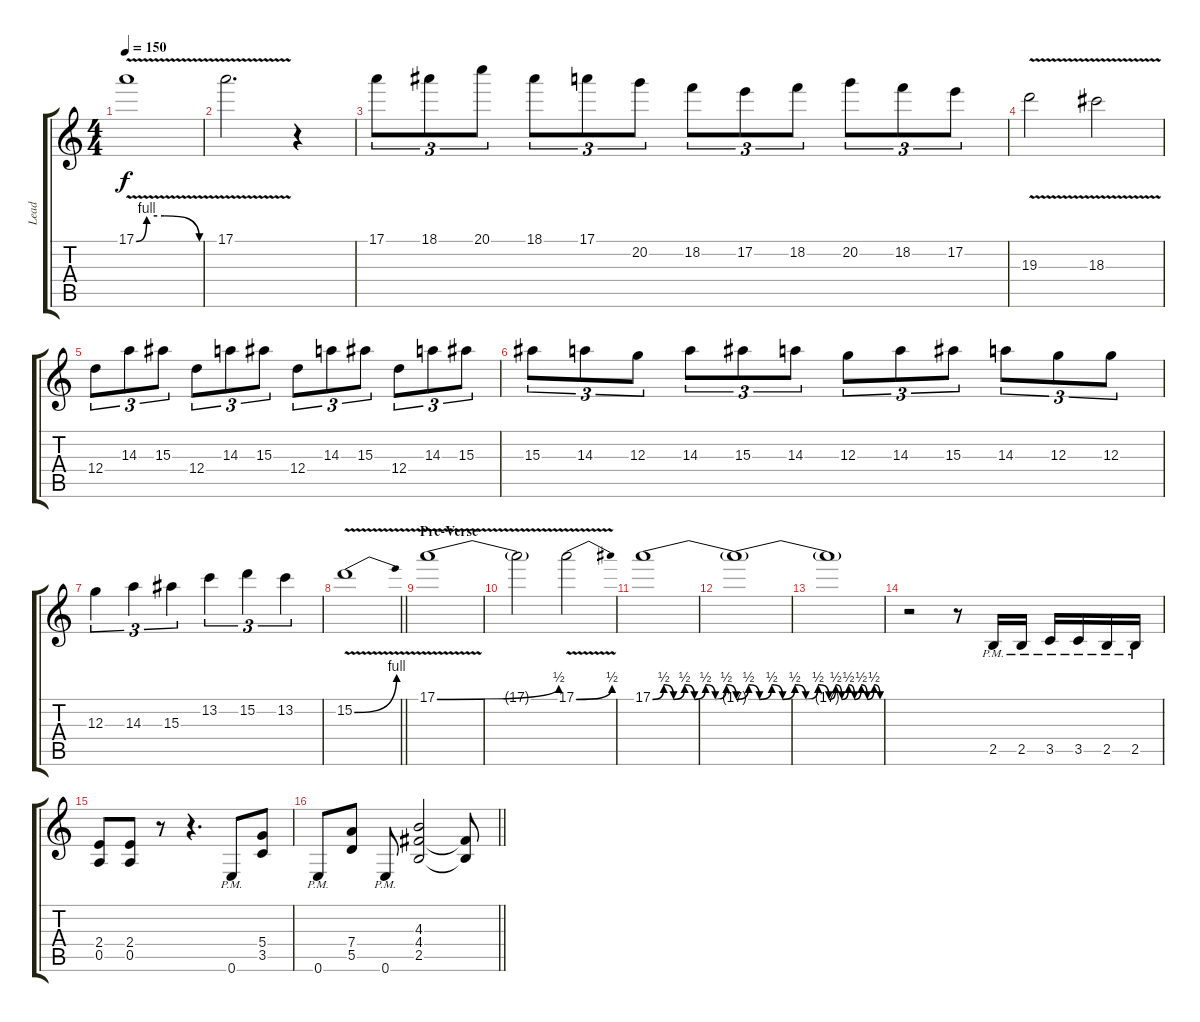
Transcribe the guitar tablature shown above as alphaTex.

\track ("Lead" "Lead") {instrument distortionguitar}
\staff {score tabs}
\tuning (E4 B3 G3 D3 A2 E2) {hide}
\ts (4 4)
\tempo 150
\clef g2
\ks c
17.1{be (custom 0 0 10 4 20 4 27 4 60 0) v}.1{dy f} |
17.1{v}.2{d} r.4 |
17.1.8{tu (3 2)} 18.1.8{tu (3 2)} 20.1.8{tu (3 2)} 18.1.8{tu (3 2)} 17.1.8{tu (3 2)} 20.2.8{tu (3 2)} 18.2.8{tu (3 2)} 17.2.8{tu (3 2)} 18.2.8{tu (3 2)} 20.2.8{tu (3 2)} 18.2.8{tu (3 2)} 17.2.8{tu (3 2)} |
19.3{v}.2 18.3{v}.2 |
12.4.8{tu (3 2)} 14.3.8{tu (3 2)} 15.3.8{tu (3 2)} 12.4.8{tu (3 2)} 14.3.8{tu (3 2)} 15.3.8{tu (3 2)} 12.4.8{tu (3 2)} 14.3.8{tu (3 2)} 15.3.8{tu (3 2)} 12.4.8{tu (3 2)} 14.3.8{tu (3 2)} 15.3.8{tu (3 2)} |
15.3.8{tu (3 2)} 14.3.8{tu (3 2)} 12.3.8{tu (3 2)} 14.3.8{tu (3 2)} 15.3.8{tu (3 2)} 14.3.8{tu (3 2)} 12.3.8{tu (3 2)} 14.3.8{tu (3 2)} 15.3.8{tu (3 2)} 14.3.8{tu (3 2)} 12.3.8{tu (3 2)} 12.3.8{tu (3 2)} |
12.3.4{tu (3 2)} 14.3.4{tu (3 2)} 15.3.4{tu (3 2)} 13.2.4{tu (3 2)} 15.2.4{tu (3 2)} 13.2.4{tu (3 2)} |
\barLineRight lightlight
15.2{be (bend 0 0 60 4) v}.1 |
\section ("" "Pre-Verse")
17.1{be (bend 0 0 60 2) v}.1 |
17.1{t}.2 17.1{be (bend 0 0 60 2) v}.2 |
17.1{be (custom 0 0 8 2 15 0 23 2 30 0 38 2 45 0 53 2 60 0)}.1 |
17.1{be (custom 0 0 8 2 15 0 23 2 30 0 38 2 45 0 53 2 60 0) t}.1{volume 0} |
17.1{be (custom 0 0 8 2 15 0 23 2 30 0 38 2 45 0 53 2 60 0) t}.1 |
r.2 r.8{volume 11} 2.5{pm}.16 2.5{pm}.16 3.5{pm}.16 3.5{pm}.16 2.5{pm}.16 2.5{pm}.16 |
(2.4 0.5).8 (2.4 0.5).8 r.8 r.4{d} 0.6{pm}.8 (5.4 3.5).8 |
\barLineRight lightlight
0.6{pm}.8 (7.4 5.5).8 0.6{pm}.8 (4.3 4.4 2.5).2 (4.4{t} 2.5{t}).8
